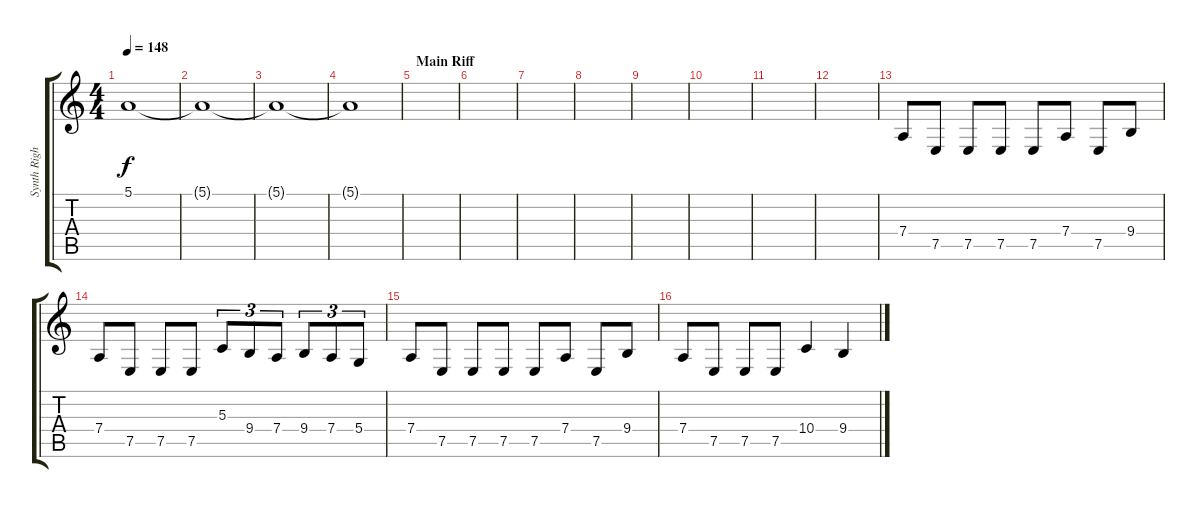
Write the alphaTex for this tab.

\track ("Synth Right" "Synth Righ") {instrument fx1rain}
\staff {score tabs}
\tuning (E4 B3 G3 D3 A2 E2) {hide}
\ts (4 4)
\tempo 148
\clef g2
\ks c
5.1.1{dy f} |
5.1{t}.1 |
5.1{t}.1 |
5.1{t}.1 |
\section ("" "Main Riff")
|
|
|
|
|
|
|
|
7.4.8{volume 14 instrument lead1square} 7.5.8 7.5.8 7.5.8 7.5.8 7.4.8 7.5.8 9.4.8 |
7.4.8 7.5.8 7.5.8 7.5.8 5.3.8{tu (3 2)} 9.4.8{tu (3 2)} 7.4.8{tu (3 2)} 9.4.8{tu (3 2)} 7.4.8{tu (3 2)} 5.4.8{tu (3 2)} |
7.4.8{volume 12 instrument lead1square} 7.5.8 7.5.8 7.5.8 7.5.8 7.4.8 7.5.8 9.4.8 |
7.4.8 7.5.8 7.5.8 7.5.8 10.4.4 9.4.4
